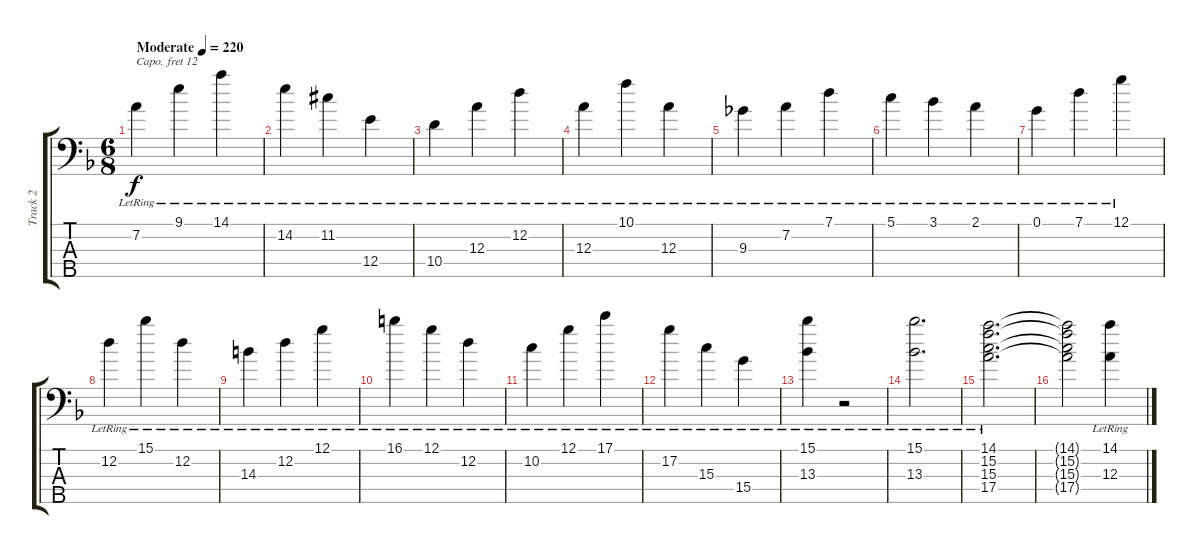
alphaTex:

\track ("Track 2" "Track 2") {instrument electricguitarjazz}
\staff {score tabs}
\capo 12
\tuning (G2 D2 A1 E1 B0) {hide}
\ts (6 8)
\tempo (220 "Moderate")
\clef f4
\ks f
7.2{lr}.4{dy f instrument electricguitarjazz} 9.1{lr}.4 14.1{lr}.4 |
14.2{lr}.4 11.2{lr acc #}.4 12.4{lr}.4 |
10.4{lr}.4 12.3{lr}.4 12.2{lr}.4 |
12.3{lr}.4 10.1{lr}.4 12.3{lr}.4 |
9.3{lr}.4 7.2{lr}.4 7.1{lr}.4 |
5.1{lr}.4 3.1{lr}.4 2.1{lr}.4 |
0.1{lr}.4 7.1{lr}.4 12.1{lr}.4 |
12.2{lr}.4 15.1{lr}.4 12.2{lr}.4 |
14.3{lr}.4 12.2{lr}.4 12.1{lr}.4 |
16.1{lr}.4 12.1{lr}.4 12.2{lr}.4 |
10.2{lr}.4 12.1{lr}.4 17.1{lr}.4 |
17.2{lr}.4 15.3{lr}.4 15.4{lr}.4 |
(15.1{lr} 13.3{lr}).4 r.2 |
(15.1{lr} 13.3{lr}).2{d} |
(14.1{lr} 15.2{lr} 15.3{lr} 17.4{lr}).2{d} |
(14.1{t} 15.2{t} 15.3{t} 17.4{t}).2 (14.1{lr} 12.3{lr}).4
